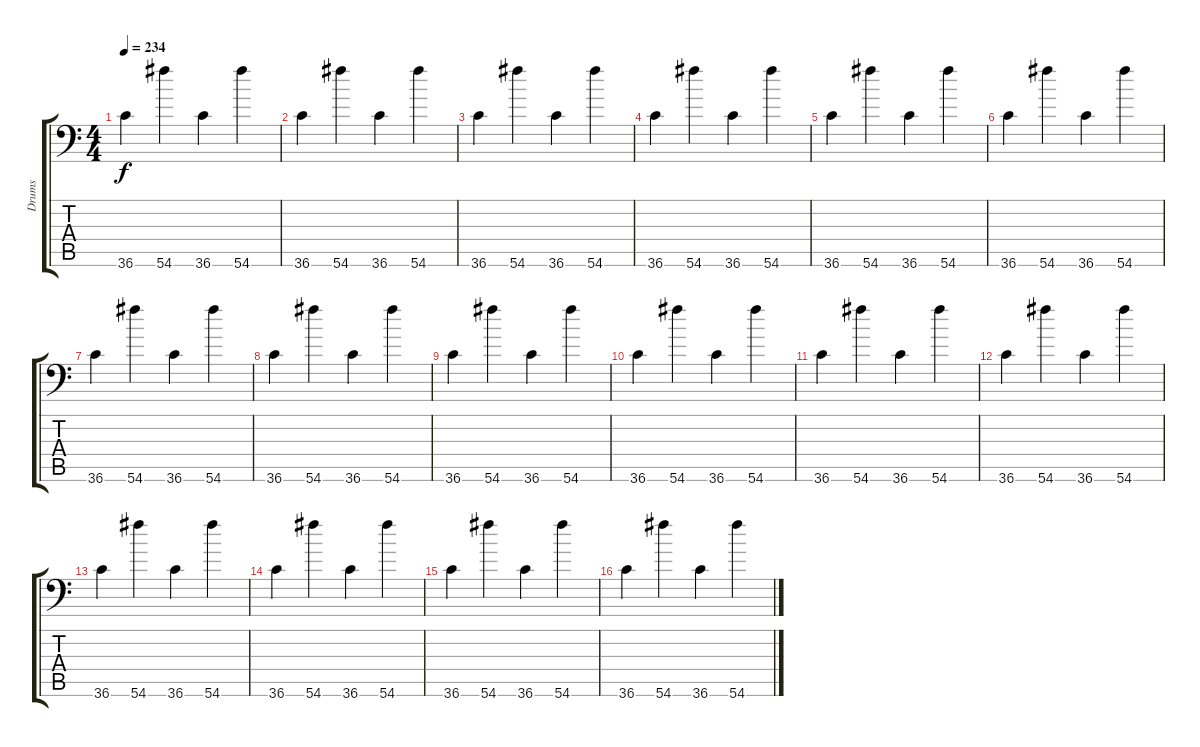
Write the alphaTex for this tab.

\track ("Drums" "Drums") {instrument acousticgrandpiano}
\staff {score tabs}
\tuning (C-1 C-1 C-1 C-1 C-1 C-1) {hide}
\ts (4 4)
\tempo 234
\clef f4
\ks c
36.6.4{dy f} 54.6.4 36.6.4 54.6.4 |
36.6.4 54.6.4 36.6.4 54.6.4 |
36.6.4 54.6.4 36.6.4 54.6.4 |
36.6.4 54.6.4 36.6.4 54.6.4 |
36.6.4 54.6.4 36.6.4 54.6.4 |
36.6.4 54.6.4 36.6.4 54.6.4 |
36.6.4 54.6.4 36.6.4 54.6.4 |
36.6.4 54.6.4 36.6.4 54.6.4 |
36.6.4 54.6.4 36.6.4 54.6.4 |
36.6.4 54.6.4 36.6.4 54.6.4 |
36.6.4 54.6.4 36.6.4 54.6.4 |
36.6.4 54.6.4 36.6.4 54.6.4 |
36.6.4 54.6.4 36.6.4 54.6.4 |
36.6.4 54.6.4 36.6.4 54.6.4 |
36.6.4 54.6.4 36.6.4 54.6.4 |
36.6.4 54.6.4 36.6.4 54.6.4
